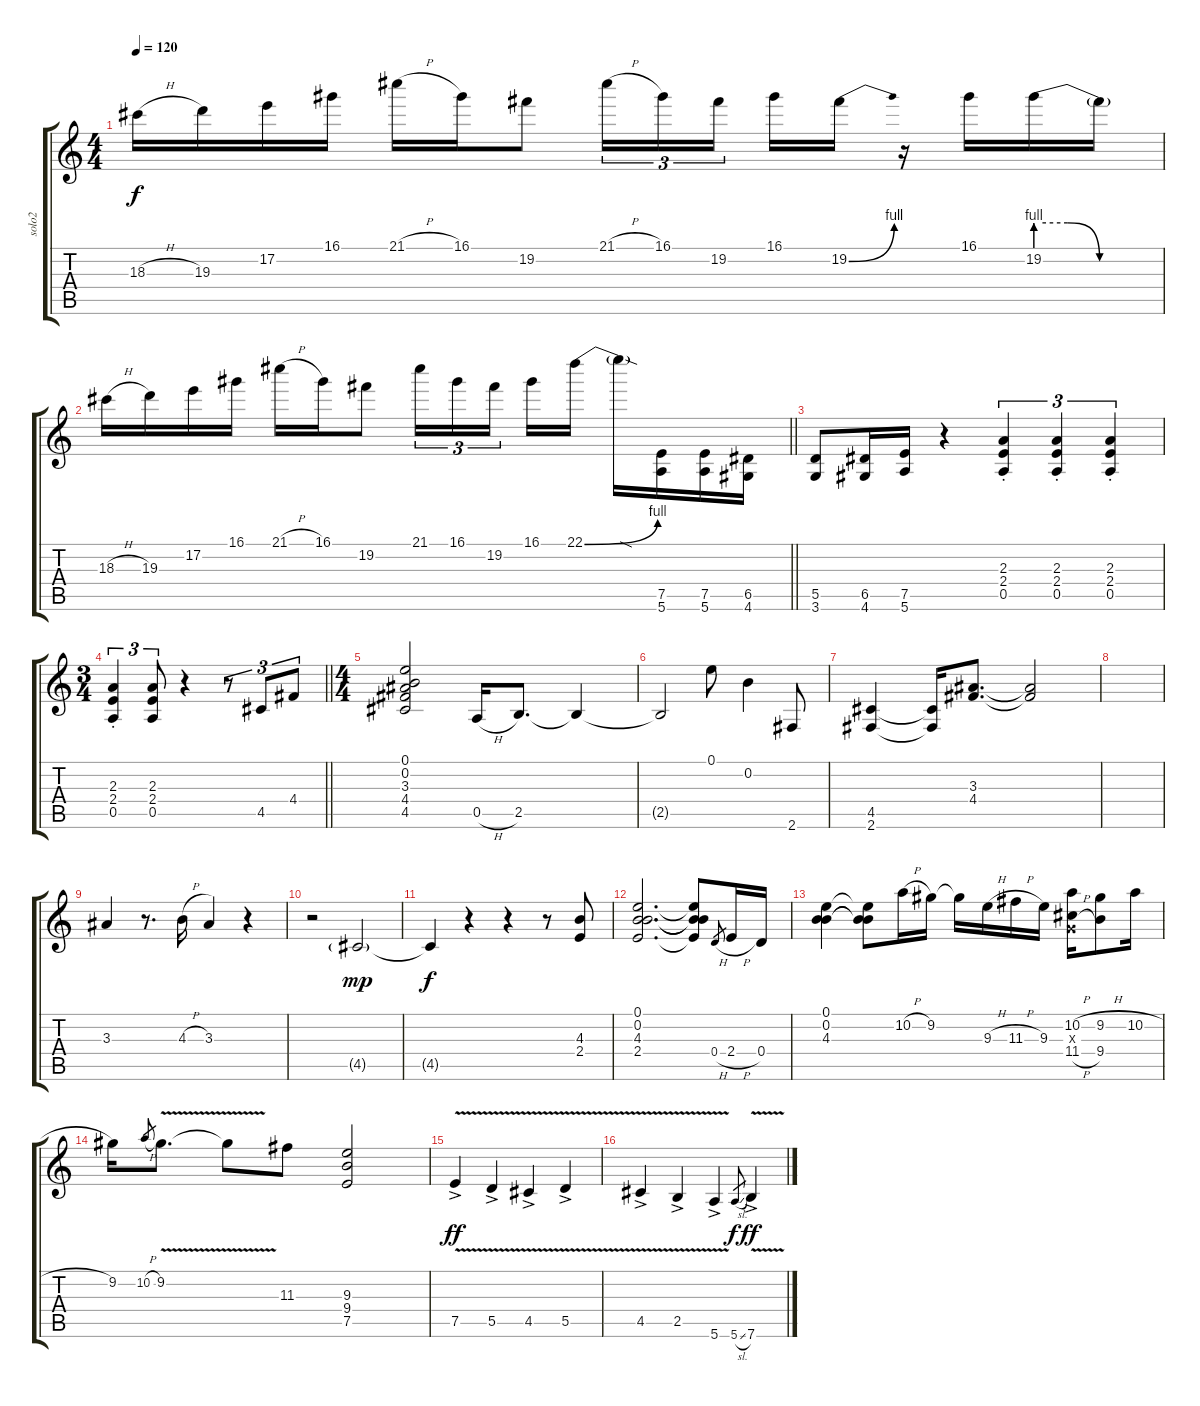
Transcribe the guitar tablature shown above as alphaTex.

\track ("solo2" "solo2") {instrument distortionguitar}
\staff {score tabs}
\tuning (E4 B3 G3 D3 A2 E2) {hide}
\ts (4 4)
\tempo 120
\clef g2
\ks c
18.3{h}.16{dy f} 19.3.16 17.2.16 16.1.16 21.1{h}.16 16.1.16 19.2.8 21.1{h}.16{tu (3 2)} 16.1.16{tu (3 2)} 19.2.16{tu (3 2) beam splitsecondary} 16.1.16 19.2{be (bend 0 0 60 4)}.16 r.16 16.1.16 19.2{be (custom 0 4 15 4 30 0 60 0)}.16 19.2{t}.16 |
\barLineRight lightlight
18.3{h}.16 19.3.16 17.2.16 16.1.16 21.1{h}.16 16.1.16 19.2.8 21.1.16{tu (3 2)} 16.1.16{tu (3 2)} 19.2.16{tu (3 2) beam splitsecondary} 16.1.16 22.1{be (bend 0 0 60 4)}.16 22.1{sod t}.16 (7.5 5.6).16 (7.5 5.6).16 (6.5 4.6).16 |
(5.5 3.6).8 (6.5 4.6).16 (7.5 5.6).16 r.4 (2.3{st} 2.4{st} 0.5{st}).4{tu (3 2)} (2.3{st} 2.4{st} 0.5{st}).4{tu (3 2)} (2.3{st} 2.4{st} 0.5{st}).4{tu (3 2)} |
\ts (3 4)
\barLineRight lightlight
(2.3{st} 2.4{st} 0.5{st}).4{tu (3 2)} (2.3 2.4 0.5).8{tu (3 2)} r.4 r.8{tu (3 2)} 4.5.8{tu (3 2)} 4.4.8{tu (3 2)} |
\ts (4 4)
(0.1 0.2 3.3 4.4 4.5).2 0.5{h}.16 2.5.8{d} 2.5{t}.4 |
2.5{t}.2 0.1.8 0.2.4 2.6.8 |
(4.5 2.6).4 (4.5{t} 2.6{t}).16 (3.3 4.4).8{d} (3.3{t} 4.4{t}).2 |
|
3.3.4 r.8{d} 4.3{h}.16 3.3.4 r.4 |
r.2 4.5{g}.2{dy mp} |
4.5{t}.4{dy f} r.4 r.4 r.8 (4.3 2.4).8 |
(0.1 0.2 4.3 2.4).2{d} (0.1{t} 0.2{t} 4.3{t} 2.4{t}).8 0.4{h}.8{gr} 2.4{h}.16 0.4.16 |
(0.1 0.2 4.3).4 (0.1{t} 0.2{t} 4.3{t}).8 10.2{h}.16 9.2.16 9.2{t}.16 9.3{h}.16 11.3{h}.16 9.3.16 (10.2{h} 0.3{x} 11.4{h}).16 (9.2{h} 9.4).8 10.2{h}.16 |
9.2.16 10.2{h}.8{gr} 9.2{v}.8{d} 9.2{t}.8 11.3.8 (9.3 9.4 7.5).2 |
7.5{v ac}.4{dy ff} 5.5{v ac}.4 4.5{v ac}.4 5.5{v ac}.4{txt ""} |
4.5{v ac}.4 2.5{v ac}.4 5.6{v ac}.4 5.6{sl}.8{gr dy f} 7.6{v ac}.4{dy ff}
